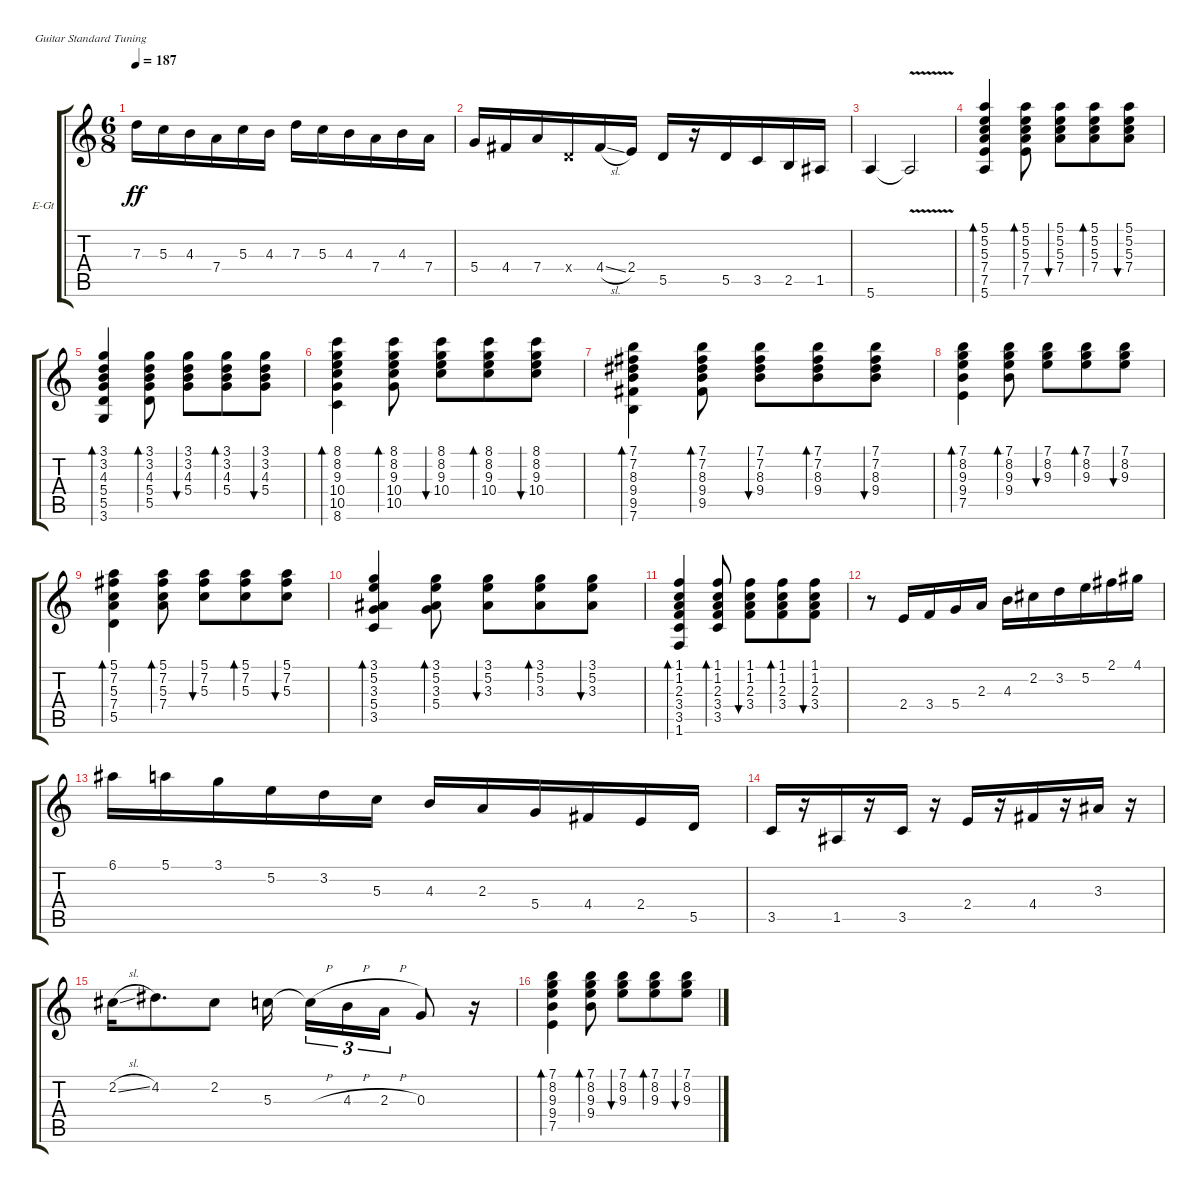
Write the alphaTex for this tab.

\bracketExtendMode groupsimilarinstruments
\firstSystemTrackNameOrientation horizontal
\otherSystemsTrackNameOrientation horizontal
\track ("Paco" "E-Gt") {instrument electricguitarclean}
\staff {score tabs}
\tuning (E4 B3 G3 D3 A2 E2)
\ts (6 8)
\tempo 187
\clef g2
\ks c
7.3.16{dy ff} 5.3.16 4.3.16 7.4.16 5.3.16 4.3.16 7.3.16 5.3.16 4.3.16 7.4.16 4.3.16 7.4.16 |
5.4.16 4.4.16 7.4.16 0.4{x}.16 4.4{sl}.16 2.4.16 5.5.16 r.16 5.5.16 3.5.16 2.5.16 1.5.16 |
5.6.4 5.6{v t}.2 |
(5.6 7.5 7.4 5.3 5.2 5.1).4{bd 121} (7.5 7.4 5.3 5.2 5.1).8{bd 53} (7.4 5.3 5.2 5.1).8{bu 52} (7.4 5.3 5.2 5.1).8{bd 51} (7.4 5.3 5.2 5.1).8{bu 51} |
(3.6 5.5 5.4 4.3 3.2 3.1).4{bd 118} (5.5 5.4 4.3 3.2 3.1).8{bd 51} (5.4 4.3 3.2 3.1).8{bu 51} (5.4 4.3 3.2 3.1).8{bd 51} (5.4 4.3 3.2 3.1).8{bu 51} |
(8.6 10.5 10.4 9.3 8.2 8.1).4{bd 107} (10.5 10.4 9.3 8.2 8.1).8{bd 51} (10.4 9.3 8.2 8.1).8{bu 51} (10.4 9.3 8.2 8.1).8{bd 51} (10.4 9.3 8.2 8.1).8{bu 51} |
(7.6 9.5 9.4 8.3 7.2 7.1).4{bd 124} (9.5 9.4 8.3 7.2 7.1).8{bd 53} (9.4 8.3 7.2 7.1).8{bu 52} (9.4 8.3 7.2 7.1).8{bd 51} (9.4 8.3 7.2 7.1).8{bu 51} |
(7.5 9.4 9.3 8.2 7.1).4{bd 99} (9.4 9.3 8.2 7.1).8{bd 69} (9.3 8.2 7.1).8{bu 68} (9.3 8.2 7.1).8{bd 67} (9.3 8.2 7.1).8{bu 66} |
(5.5 7.4 5.3 7.2 5.1).4{bd 135} (7.4 5.3 7.2 5.1).8{bd 62} (5.3 7.2 5.1).8{bu 61} (5.3 7.2 5.1).8{bd 60} (5.3 7.2 5.1).8{bu 59} |
(3.5 5.4 3.3 5.2 3.1).4{bd 124} (5.4 3.3 5.2 3.1).8{bd 60} (3.3 5.2 3.1).8{bu 59} (3.3 5.2 3.1).8{bd 58} (3.3 5.2 3.1).8{bu 58} |
(1.6 3.5 3.4 2.3 1.2 1.1).4{bd 133} (3.5 3.4 2.3 1.2 1.1).8{bd 58} (3.4 2.3 1.2 1.1).8{bu 58} (3.4 2.3 1.2 1.1).8{bd 58} (3.4 2.3 1.2 1.1).8{bu 58} |
r.8 2.4.16 3.4.16 5.4.16 2.3.16 4.3.16 2.2.16 3.2.16 5.2.16 2.1.16 4.1.16 |
6.1.16 5.1.16 3.1.16 5.2.16 3.2.16 5.3.16 4.3.16 2.3.16 5.4.16 4.4.16 2.4.16 5.5.16 |
3.5.16 r.16 1.5.16 r.16 3.5.16 r.16 2.4.16 r.16 4.4.16 r.16 3.3.16 r.16 |
2.2{sl}.16 4.2.8{d} 2.2.8 5.3.16 5.3{h t}.16{tu (3 2)} 4.3{h}.16{tu (3 2)} 2.3{h}.16{tu (3 2)} 0.3.8 r.16 |
(7.5 9.4 9.3 8.2 7.1).4{bd 99} (9.4 9.3 8.2 7.1).8{bd 69} (9.3 8.2 7.1).8{bu 68} (9.3 8.2 7.1).8{bd 67} (9.3 8.2 7.1).8{bu 66}
